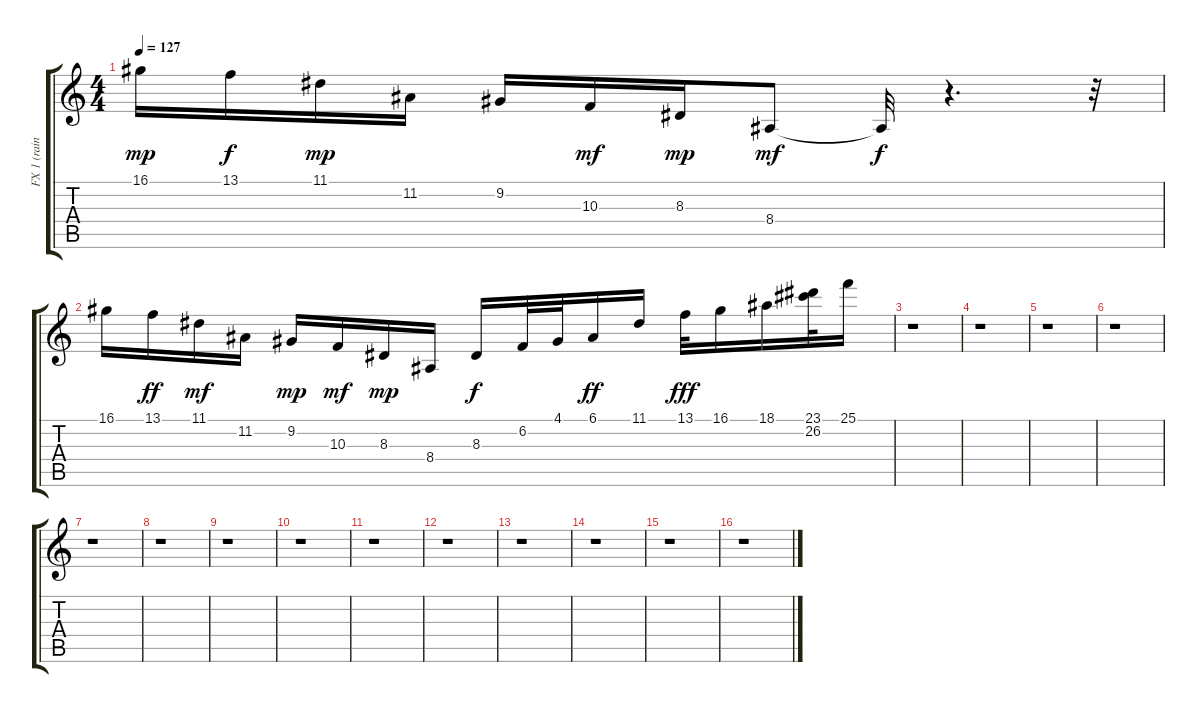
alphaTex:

\track ("FX 1 (rain)" "FX 1 (rain") {instrument fx1rain}
\staff {score tabs}
\tuning (E4 B3 G3 D3 A2 E2) {hide}
\ts (4 4)
\tempo 127
\clef g2
\ks c
16.1.16{dy mp} 13.1.16{dy f} 11.1.16{dy mp} 11.2.16 9.2.16 10.3.16{dy mf} 8.3.16{dy mp} 8.4.8{dy mf} 8.4{t}.32{dy f} r.4{d} r.32 |
16.1.16 13.1.16{dy ff} 11.1.16{dy mf} 11.2.16 9.2.16{dy mp} 10.3.16{dy mf} 8.3.16{dy mp} 8.4.16 8.3.16{dy f} 6.2.32 4.1.32 6.1.16{dy ff} 11.1.16 13.1.32{dy fff} 16.1.16 18.1.16 (23.1 26.2).32 25.1.16 |
r.1 |
r.1 |
r.1 |
r.1 |
r.1 |
r.1 |
r.1 |
r.1 |
r.1 |
r.1 |
r.1 |
r.1 |
r.1 |
r.1
